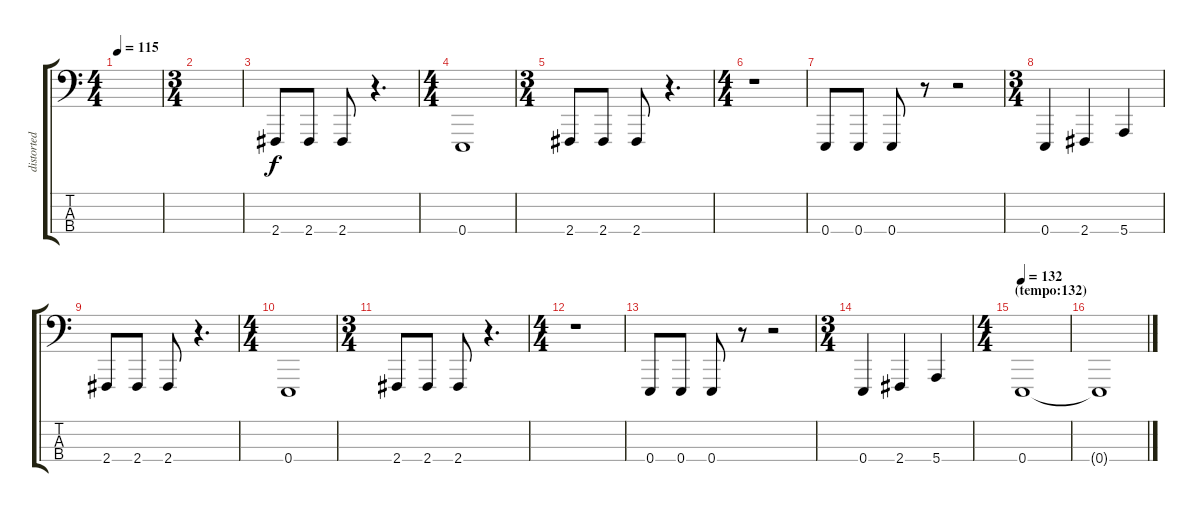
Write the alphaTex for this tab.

\track ("distorted bass" "distorted ") {instrument lead2sawtooth}
\staff {score tabs}
\tuning (G2 D2 A1 E1) {hide}
\ts (4 4)
\tempo 115
\clef f4
\ks c
|
\ts (3 4)
|
2.4.8 2.4.8 2.4.8 r.4{d} |
\ts (4 4)
0.4.1 |
\ts (3 4)
2.4.8 2.4.8 2.4.8 r.4{d} |
\ts (4 4)
r.1 |
0.4.8 0.4.8 0.4.8 r.8 r.2 |
\ts (3 4)
0.4.4 2.4.4 5.4.4 |
2.4.8 2.4.8 2.4.8 r.4{d} |
\ts (4 4)
0.4.1 |
\ts (3 4)
2.4.8 2.4.8 2.4.8 r.4{d} |
\ts (4 4)
r.1 |
0.4.8 0.4.8 0.4.8 r.8 r.2 |
\ts (3 4)
0.4.4 2.4.4 5.4.4 |
\ts (4 4)
\section ("" "(tempo:132)")
\tempo 132
0.4.1 |
0.4{t}.1
